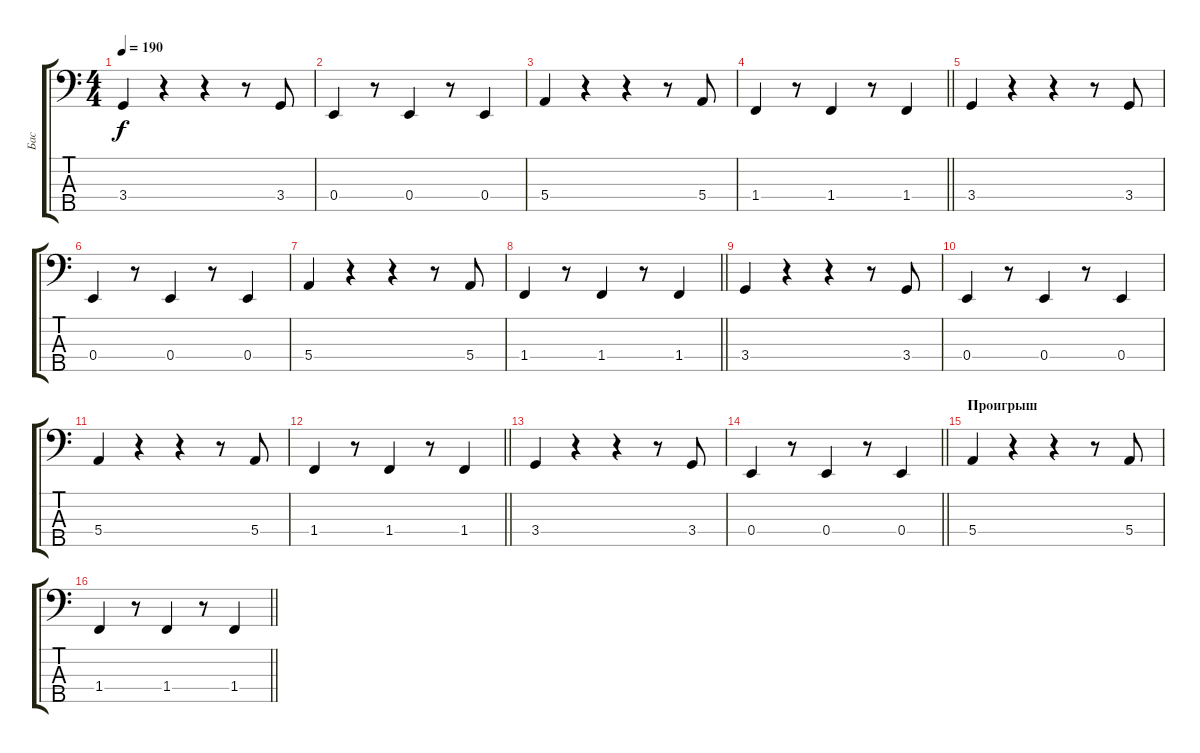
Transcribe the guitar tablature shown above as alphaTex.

\track ("Бас" "Бас") {instrument electricbassfinger}
\staff {score tabs}
\tuning (G2 D2 A1 E1 B0) {hide}
\ts (4 4)
\tempo 190
\clef f4
\ks c
3.4.4{dy f} r.4 r.4 r.8 3.4.8 |
0.4.4 r.8 0.4.4 r.8 0.4.4 |
5.4.4 r.4 r.4 r.8 5.4.8 |
\barLineRight lightlight
1.4.4 r.8 1.4.4 r.8 1.4.4 |
3.4.4 r.4 r.4 r.8 3.4.8 |
0.4.4 r.8 0.4.4 r.8 0.4.4 |
5.4.4 r.4 r.4 r.8 5.4.8 |
\barLineRight lightlight
1.4.4 r.8 1.4.4 r.8 1.4.4 |
3.4.4 r.4 r.4 r.8 3.4.8 |
0.4.4 r.8 0.4.4 r.8 0.4.4 |
5.4.4 r.4 r.4 r.8 5.4.8 |
\barLineRight lightlight
1.4.4 r.8 1.4.4 r.8 1.4.4 |
3.4.4 r.4 r.4 r.8 3.4.8 |
\barLineRight lightlight
0.4.4 r.8 0.4.4 r.8 0.4.4 |
\section ("" "Проигрыш")
5.4.4 r.4 r.4 r.8 5.4.8 |
\barLineRight lightlight
1.4.4 r.8 1.4.4 r.8 1.4.4
